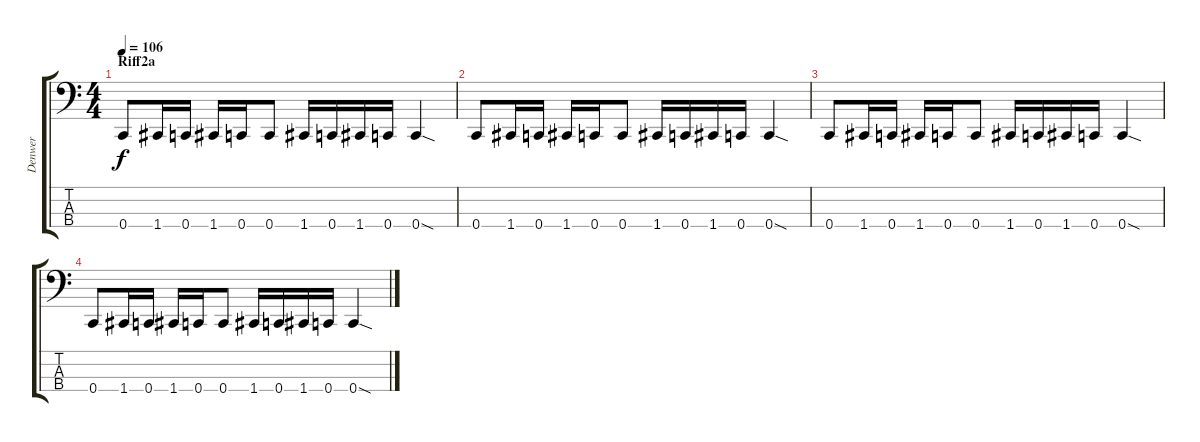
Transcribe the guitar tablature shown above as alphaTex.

\track ("Denwer" "Denwer") {instrument electricbasspick}
\staff {score tabs}
\tuning (Eb2 Bb1 F1 C1) {hide}
\ts (4 4)
\section ("" "Riff2a")
\tempo 106
\clef f4
\ks c
0.4.8{dy f} 1.4.16 0.4.16 1.4.16 0.4.16 0.4.8 1.4.16 0.4.16 1.4.16 0.4.16 0.4{sod}.4 |
0.4.8 1.4.16 0.4.16 1.4.16 0.4.16 0.4.8 1.4.16 0.4.16 1.4.16 0.4.16 0.4{sod}.4 |
0.4.8 1.4.16 0.4.16 1.4.16 0.4.16 0.4.8 1.4.16 0.4.16 1.4.16 0.4.16 0.4{sod}.4 |
0.4.8 1.4.16 0.4.16 1.4.16 0.4.16 0.4.8 1.4.16 0.4.16 1.4.16 0.4.16 0.4{sod}.4
